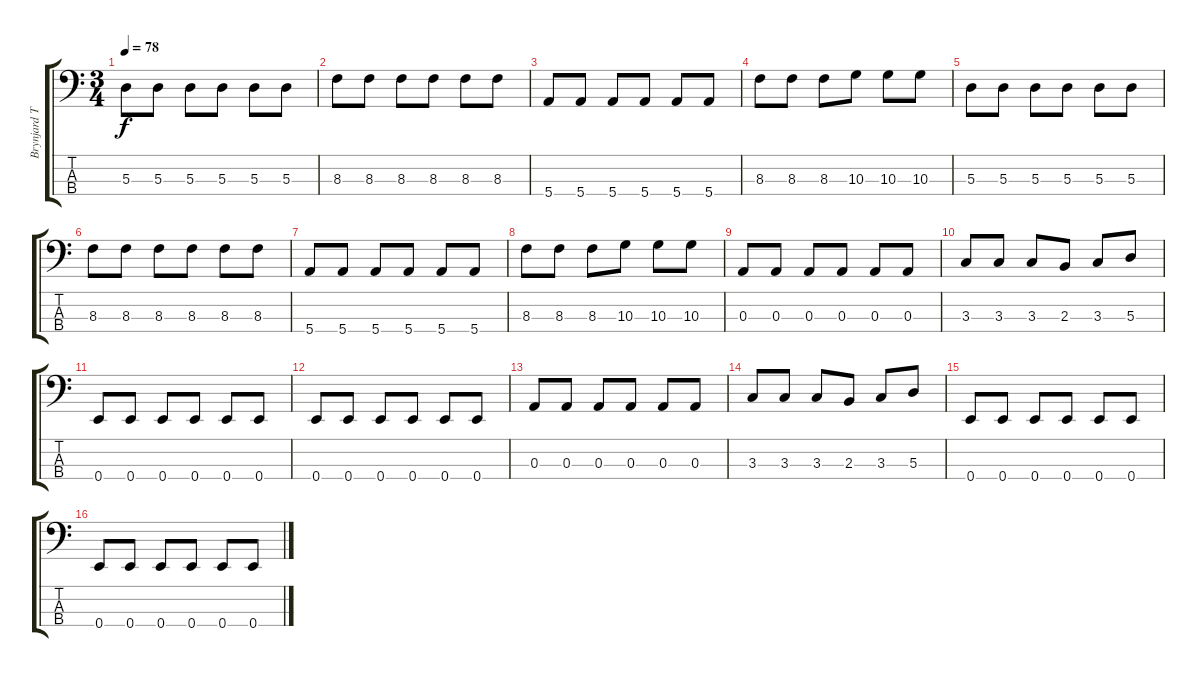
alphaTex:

\track ("Brynjard Tristan" "Brynjard T") {instrument electricbassfinger}
\staff {score tabs}
\tuning (G2 D2 A1 E1) {hide}
\ts (3 4)
\tempo 78
\clef f4
\ks c
5.3.8{dy f volume 9} 5.3.8 5.3.8 5.3.8 5.3.8 5.3.8 |
8.3.8 8.3.8 8.3.8 8.3.8 8.3.8 8.3.8 |
5.4.8 5.4.8 5.4.8 5.4.8 5.4.8 5.4.8 |
8.3.8 8.3.8 8.3.8 10.3.8 10.3.8 10.3.8 |
5.3.8 5.3.8 5.3.8 5.3.8 5.3.8 5.3.8 |
8.3.8 8.3.8 8.3.8 8.3.8 8.3.8 8.3.8 |
5.4.8 5.4.8 5.4.8 5.4.8 5.4.8 5.4.8 |
8.3.8 8.3.8 8.3.8 10.3.8 10.3.8 10.3.8 |
\section ("" "")
0.3.8{volume 10} 0.3.8 0.3.8 0.3.8 0.3.8 0.3.8 |
3.3.8 3.3.8 3.3.8 2.3.8 3.3.8 5.3.8 |
0.4.8 0.4.8 0.4.8 0.4.8 0.4.8 0.4.8 |
0.4.8 0.4.8 0.4.8 0.4.8 0.4.8 0.4.8 |
0.3.8 0.3.8 0.3.8 0.3.8 0.3.8 0.3.8 |
3.3.8 3.3.8 3.3.8 2.3.8 3.3.8 5.3.8 |
0.4.8 0.4.8 0.4.8 0.4.8 0.4.8 0.4.8 |
0.4.8 0.4.8 0.4.8 0.4.8 0.4.8 0.4.8
